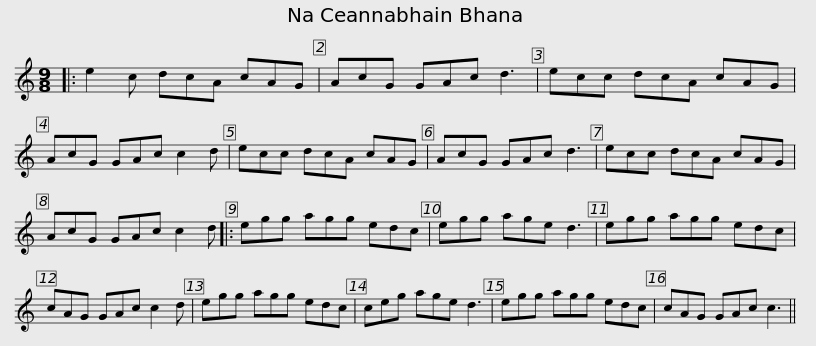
X:1
L:1/8
M:9/8
I:linebreak $
K:C
V:1 treble
V:1
|: e2 c dcA cAG | AcG GAc d3 | ecc dcA cAG | AcG GAc c2 d | ecc dcA cAG |$ %5
 AcG GAc d3 | ecc dcA cAG | AcG GAc c2 d |: egg agg edc | egg age d3 |$ %10
 egg agg edc | cAG GAc c2 d | egg agg edc | ceg age d3 | egg agg edc |$ %15
 cAG GAc c3 || %16
